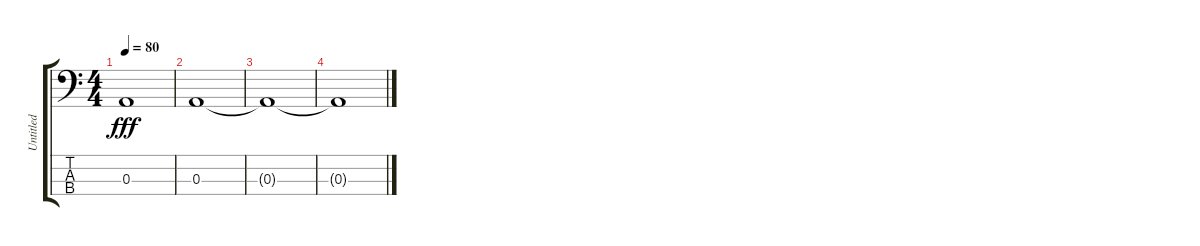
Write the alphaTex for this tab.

\track ("Untitled" "Untitled") {instrument electricbasspick}
\staff {score tabs}
\tuning (G2 D2 A1 E1) {hide}
\ts (4 4)
\tempo 80
\clef f4
\ks c
0.3.1{dy fff} |
0.3.1 |
0.3{t}.1 |
0.3{t}.1
